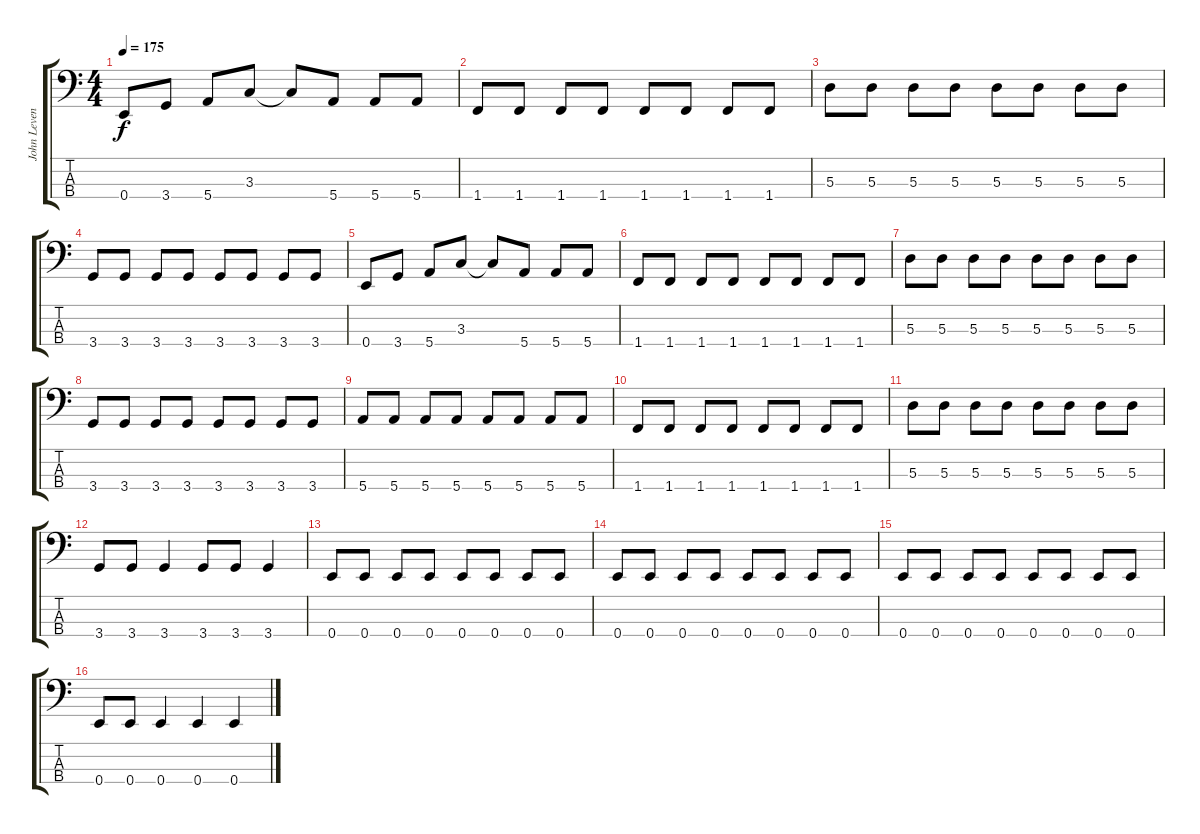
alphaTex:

\track ("John Leven" "John Leven") {instrument electricbassfinger}
\staff {score tabs}
\tuning (G2 D2 A1 E1) {hide}
\ts (4 4)
\tempo 175
\clef f4
\ks c
0.4.8{dy f} 3.4.8 5.4.8 3.3.8 3.3{t}.8 5.4.8 5.4.8 5.4.8 |
1.4.8 1.4.8 1.4.8 1.4.8 1.4.8 1.4.8 1.4.8 1.4.8 |
5.3.8 5.3.8 5.3.8 5.3.8 5.3.8 5.3.8 5.3.8 5.3.8 |
3.4.8 3.4.8 3.4.8 3.4.8 3.4.8 3.4.8 3.4.8 3.4.8 |
0.4.8 3.4.8 5.4.8 3.3.8 3.3{t}.8 5.4.8 5.4.8 5.4.8 |
1.4.8 1.4.8 1.4.8 1.4.8 1.4.8 1.4.8 1.4.8 1.4.8 |
5.3.8 5.3.8 5.3.8 5.3.8 5.3.8 5.3.8 5.3.8 5.3.8 |
3.4.8 3.4.8 3.4.8 3.4.8 3.4.8 3.4.8 3.4.8 3.4.8 |
5.4.8 5.4.8 5.4.8 5.4.8 5.4.8 5.4.8 5.4.8 5.4.8 |
1.4.8 1.4.8 1.4.8 1.4.8 1.4.8 1.4.8 1.4.8 1.4.8 |
5.3.8 5.3.8 5.3.8 5.3.8 5.3.8 5.3.8 5.3.8 5.3.8 |
3.4.8 3.4.8 3.4.4 3.4.8 3.4.8 3.4.4 |
0.4.8 0.4.8 0.4.8 0.4.8 0.4.8 0.4.8 0.4.8 0.4.8 |
0.4.8 0.4.8 0.4.8 0.4.8 0.4.8 0.4.8 0.4.8 0.4.8 |
0.4.8 0.4.8 0.4.8 0.4.8 0.4.8 0.4.8 0.4.8 0.4.8 |
0.4.8 0.4.8 0.4.4 0.4.4 0.4.4
